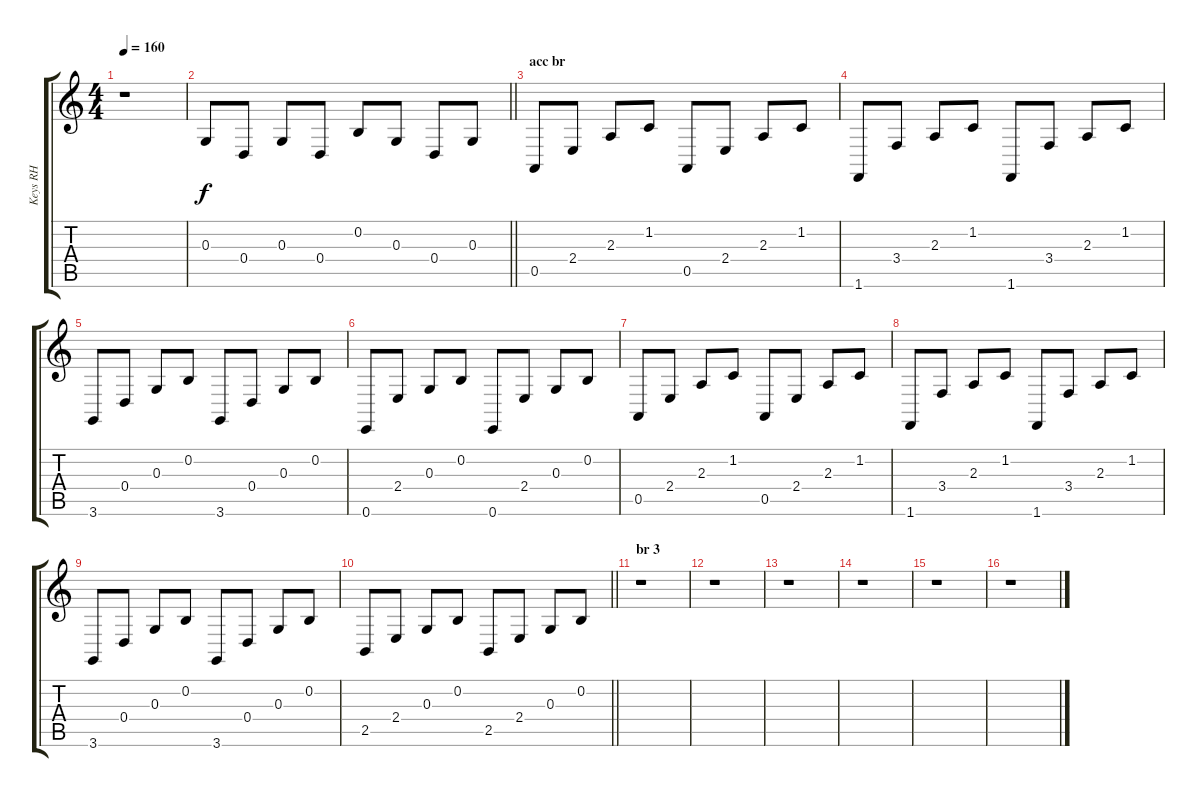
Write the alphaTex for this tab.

\track ("Keys RH" "Keys RH") {instrument harpsichord}
\staff {score tabs}
\tuning (E4 B3 G3 D3 A2 E2) {hide}
\ts (4 4)
\tempo 160
\clef g2
\ks c
r.1{dy f} |
\barLineRight lightlight
0.3.8 0.4.8 0.3.8 0.4.8 0.2.8 0.3.8 0.4.8 0.3.8 |
\section ("" "acc br")
0.5.8 2.4.8 2.3.8 1.2.8 0.5.8 2.4.8 2.3.8 1.2.8 |
1.6.8 3.4.8 2.3.8 1.2.8 1.6.8 3.4.8 2.3.8 1.2.8 |
3.6.8 0.4.8 0.3.8 0.2.8 3.6.8 0.4.8 0.3.8 0.2.8 |
0.6.8 2.4.8 0.3.8 0.2.8 0.6.8 2.4.8 0.3.8 0.2.8 |
0.5.8 2.4.8 2.3.8 1.2.8 0.5.8 2.4.8 2.3.8 1.2.8 |
1.6.8 3.4.8 2.3.8 1.2.8 1.6.8 3.4.8 2.3.8 1.2.8 |
3.6.8 0.4.8 0.3.8 0.2.8 3.6.8 0.4.8 0.3.8 0.2.8 |
\barLineRight lightlight
2.5.8 2.4.8 0.3.8 0.2.8 2.5.8 2.4.8 0.3.8 0.2.8 |
\section ("" "br 3")
r.1 |
r.1 |
r.1 |
r.1 |
r.1 |
r.1
